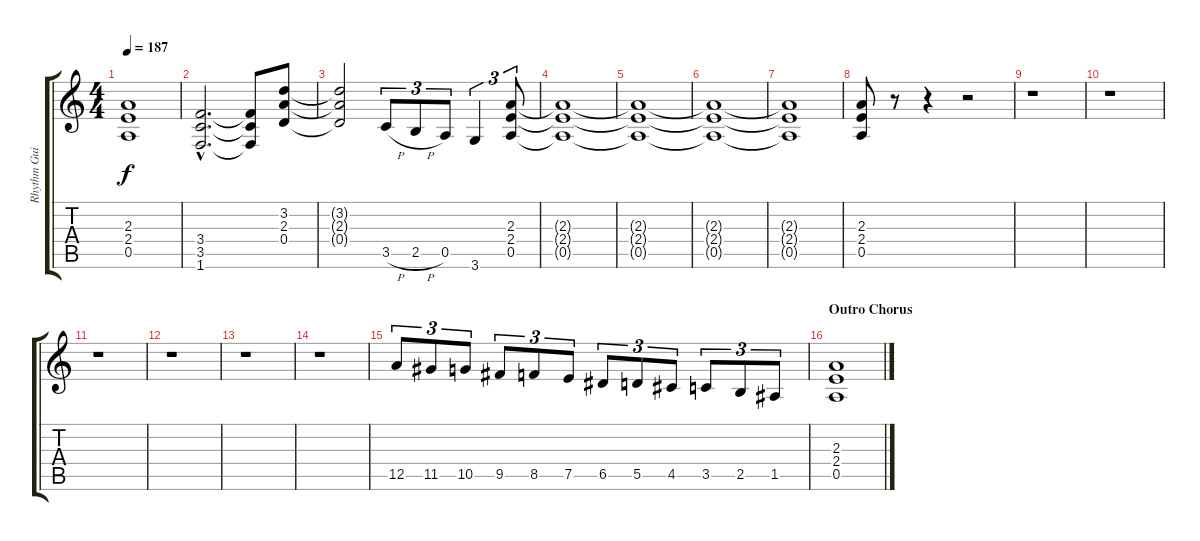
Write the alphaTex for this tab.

\track ("Rhythm Guitar" "Rhythm Gui") {instrument distortionguitar}
\staff {score tabs}
\tuning (E4 B3 G3 D3 A2 E2) {hide}
\ts (4 4)
\tempo 187
\clef g2
\ks c
(2.3 2.4 0.5).1{dy f} |
(3.4{hac} 3.5{hac} 1.6{hac}).2{d} (3.4{t} 3.5{t} 1.6{t}).8 (3.2 2.3 0.4).8 |
(3.2{t} 2.3{t} 0.4{t}).2 3.5{h}.8{tu (3 2)} 2.5{h}.8{tu (3 2)} 0.5.8{tu (3 2)} 3.6.4{tu (3 2)} (2.3 2.4 0.5).8{tu (3 2)} |
(2.3{t} 2.4{t} 0.5{t}).1 |
(2.3{t} 2.4{t} 0.5{t}).1 |
(2.3{t} 2.4{t} 0.5{t}).1 |
(2.3{t} 2.4{t} 0.5{t}).1 |
(2.3 2.4 0.5).8 r.8 r.4 r.2 |
r.1 |
r.1 |
r.1 |
r.1 |
r.1 |
r.1 |
12.5.8{tu (3 2)} 11.5.8{tu (3 2)} 10.5.8{tu (3 2)} 9.5.8{tu (3 2)} 8.5.8{tu (3 2)} 7.5.8{tu (3 2)} 6.5.8{tu (3 2)} 5.5.8{tu (3 2)} 4.5.8{tu (3 2)} 3.5.8{tu (3 2)} 2.5.8{tu (3 2)} 1.5.8{tu (3 2)} |
\section ("" "Outro Chorus")
(2.3 2.4 0.5).1
